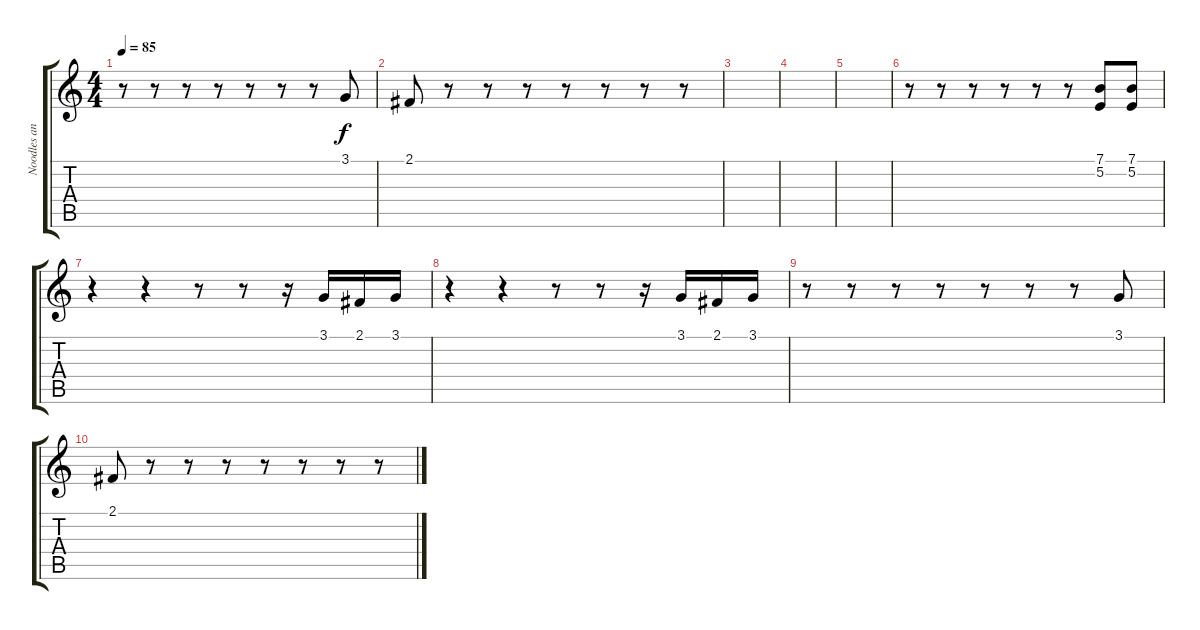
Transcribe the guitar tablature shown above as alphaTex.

\track ("Noodles and Greg.k (Backvocals)" "Noodles an") {instrument clarinet}
\staff {score tabs}
\tuning (E4 B3 G3 D3 A2 E2) {hide}
\ts (4 4)
\tempo 85
\clef g2
\ks c
r.8{dy f} r.8 r.8 r.8 r.8 r.8 r.8 3.1.8 |
2.1.8 r.8 r.8 r.8 r.8 r.8 r.8 r.8 |
|
|
|
r.8 r.8 r.8 r.8 r.8 r.8 (7.1 5.2).8 (7.1 5.2).8 |
r.4 r.4 r.8 r.8 r.16 3.1.16 2.1.16 3.1.16 |
r.4 r.4 r.8 r.8 r.16 3.1.16 2.1.16 3.1.16 |
r.8 r.8 r.8 r.8 r.8 r.8 r.8 3.1.8 |
2.1.8 r.8 r.8 r.8 r.8 r.8 r.8 r.8
